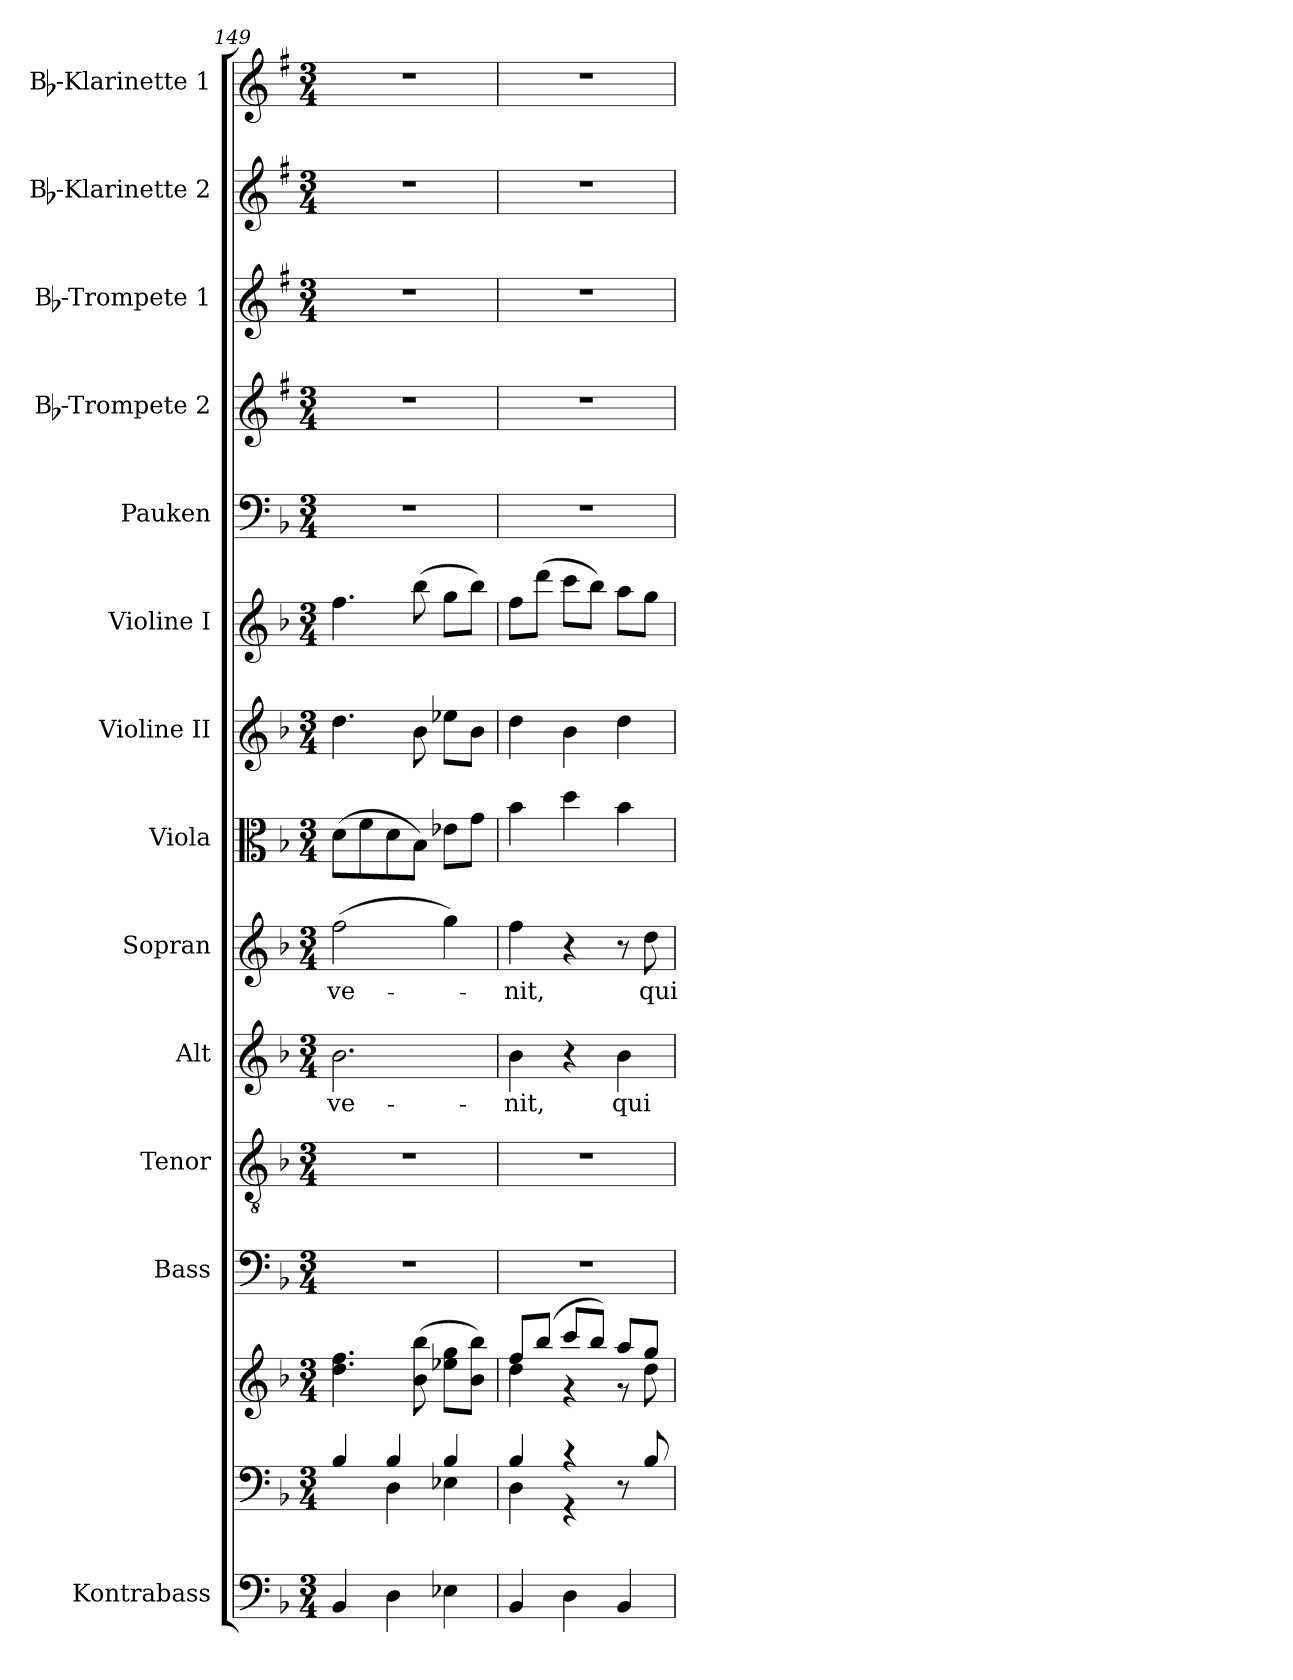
**kern	**kern	**kern	**kern	**kern	**kern	**text	**kern	**text	**kern	**kern	**kern	**kern	**kern	**kern	**kern	**kern
*part14	*part13	*part13	*part12	*part11	*part10	*part10	*part9	*part9	*part8	*part7	*part6	*part5	*part4	*part3	*part2	*part1
*staff15	*staff14	*staff13	*staff12	*staff11	*staff10	*staff10	*staff9	*staff9	*staff8	*staff7	*staff6	*staff5	*staff4	*staff3	*staff2	*staff1
*I"Kontrabass	*	*	*I"Bass	*I"Tenor	*I"Alt	*	*I"Sopran	*	*I"Viola	*I"Violine II	*I"Violine I	*I"Pauken	*I"Bb-Trompete 2	*I"Bb-Trompete 1	*I"Bb-Klarinette 2	*I"Bb-Klarinette 1
*I'Kb.	*	*	*I'B.	*I'T.	*I'A.	*	*I'S.	*	*I'Vla.	*I'Vl. II	*I'Vl. I	*I'Pk.	*I'Bb Trp. 2	*I'Bb Trp. 1	*I'Bb Kl. 2	*I'Bb Kl. 1
*clefF4	*clefF4	*clefG2	*clefF4	*clefGv2	*clefG2	*	*clefG2	*	*clefC3	*clefG2	*clefG2	*clefF4	*clefG2	*clefG2	*clefG2	*clefG2
*ITrd7c12	*	*	*	*	*	*	*	*	*	*	*	*	*ITrd1c2	*ITrd1c2	*ITrd1c2	*ITrd1c2
*k[b-]	*k[b-]	*k[b-]	*k[b-]	*k[b-]	*k[b-]	*	*k[b-]	*	*k[b-]	*k[b-]	*k[b-]	*k[b-]	*k[b-]	*k[b-]	*k[b-]	*k[b-]
*F:	*F:	*F:	*F:	*F:	*F:	*	*F:	*	*F:	*F:	*F:	*F:	*F:	*F:	*F:	*F:
*M3/4	*M3/4	*M3/4	*M3/4	*M3/4	*M3/4	*	*M3/4	*	*M3/4	*M3/4	*M3/4	*M3/4	*M3/4	*M3/4	*M3/4	*M3/4
=149	=149	=149	=149	=149	=149	=149	=149	=149	=149	=149	=149	=149	=149	=149	=149	=149
*	*^	*	*	*	*	*	*	*	*	*	*	*	*	*	*	*
!	!	!	!	!	!	!	!LO:LY:b	!	!LO:LY:b	!	!	!	!	!	!	!	!
4BBB-/	4B-/	4ryy	4.dd\ 4.ff\	2.r	2.r	2.b-\	ve-	(>2ff\	ve-	(>8d\L	4.dd\	4.ff\	2.r	2.r	2.r	2.r	2.r
.	.	.	.	.	.	.	.	.	.	8f\	.	.	.	.	.	.	.
4DD\	4B-/	4D\	.	.	.	.	.	.	.	8d\	.	.	.	.	.	.	.
.	.	.	(>8b-\ 8bb-\	.	.	.	.	.	.	8B-\J)	8b-\	(>8bb-\	.	.	.	.	.
4EE-X\	4B-/	4E-X\	8ee-X\ 8gg\L	.	.	.	.	4gg\)	.	8e-X\L	8ee-X\L	8gg\L	.	.	.	.	.
.	.	.	8b-\ 8bb-\J)	.	.	.	.	.	.	8g\J	8b-\J	8bb-\J)	.	.	.	.	.
=150	=150	=150	=150	=150	=150	=150	=150	=150	=150	=150	=150	=150	=150	=150	=150	=150	=150
*	*	*	*^	*	*	*	*	*	*	*	*	*	*	*	*	*	*
!	!	!	!	!	!	!	!	!LO:LY:b	!	!LO:LY:b	!	!	!	!	!	!	!	!
4BBB-/	4B-/	4D\	8ff/L	4dd\	2.r	2.r	4b-\	-nit,	4ff\	-nit,	4b-\	4dd\	8ff\L	2.r	2.r	2.r	2.r	2.r
.	.	.	(>8bb-/J	.	.	.	.	.	.	.	.	.	(>8ddd\J	.	.	.	.	.
4DD\	4r	4r	8ccc/L	4r	.	.	4r	.	4r	.	4dd\	4b-\	8ccc\L	.	.	.	.	.
.	.	.	8bb-/J)	.	.	.	.	.	.	.	.	.	8bb-\J)	.	.	.	.	.
!	!	!	!	!	!	!	!	!LO:LY:b	!	!	!	!	!	!	!	!	!	!
4BBB-/	8r	4ryy	8aa/L	8r	.	.	4b-\	qui	8r	.	4b-\	4dd\	8aa\L	.	.	.	.	.
!	!	!	!	!	!	!	!	!	!	!LO:LY:b	!	!	!	!	!	!	!	!
.	8B-/	.	8gg/J	8dd\	.	.	.	.	8dd\	qui	.	.	8gg\J	.	.	.	.	.
*	*v	*v	*	*	*	*	*	*	*	*	*	*	*	*	*	*	*	*
*	*	*v	*v	*	*	*	*	*	*	*	*	*	*	*	*	*	*
=	=	=	=	=	=	=	=	=	=	=	=	=	=	=	=	=
*-	*-	*-	*-	*-	*-	*-	*-	*-	*-	*-	*-	*-	*-	*-	*-	*-
